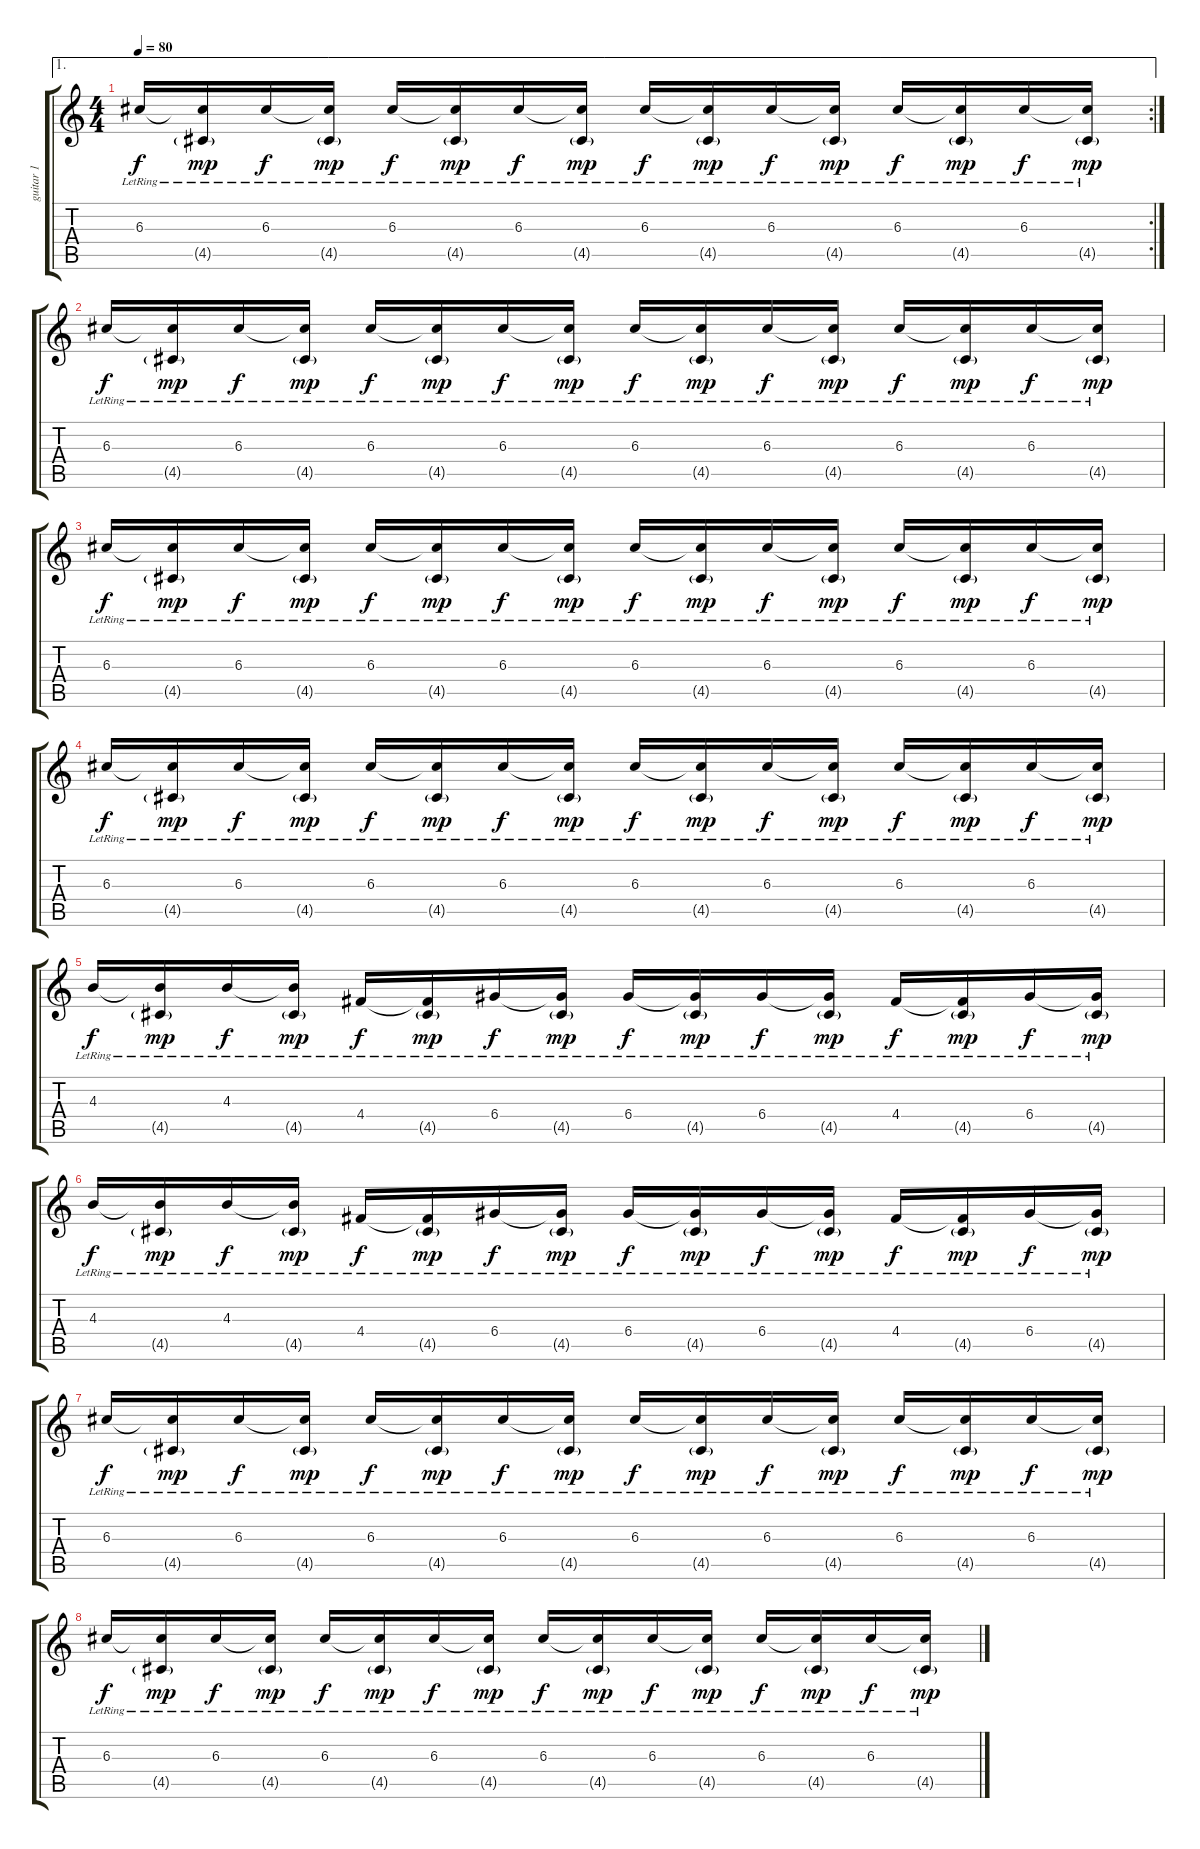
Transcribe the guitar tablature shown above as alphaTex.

\track ("guitar 1" "guitar 1") {instrument electricguitarclean}
\staff {score tabs}
\tuning (E4 B3 G3 D3 A2 E2) {hide}
\ae 1
\rc 2
\ts (4 4)
\tempo 80
\clef g2
\ks c
6.3{lr}.16{dy f} (6.3{t} 4.5{g lr}).16{dy mp} 6.3{lr}.16{dy f} (6.3{t} 4.5{g lr}).16{dy mp} 6.3{lr}.16{dy f} (6.3{t} 4.5{g lr}).16{dy mp} 6.3{lr}.16{dy f} (6.3{t} 4.5{g lr}).16{dy mp} 6.3{lr}.16{dy f} (6.3{t} 4.5{g lr}).16{dy mp} 6.3{lr}.16{dy f} (6.3{t} 4.5{g lr}).16{dy mp} 6.3{lr}.16{dy f} (6.3{t} 4.5{g lr}).16{dy mp} 6.3{lr}.16{dy f} (6.3{t} 4.5{g lr}).16{dy mp} |
6.3{lr}.16{dy f} (6.3{t} 4.5{g lr}).16{dy mp} 6.3{lr}.16{dy f} (6.3{t} 4.5{g lr}).16{dy mp} 6.3{lr}.16{dy f} (6.3{t} 4.5{g lr}).16{dy mp} 6.3{lr}.16{dy f} (6.3{t} 4.5{g lr}).16{dy mp} 6.3{lr}.16{dy f} (6.3{t} 4.5{g lr}).16{dy mp} 6.3{lr}.16{dy f} (6.3{t} 4.5{g lr}).16{dy mp} 6.3{lr}.16{dy f} (6.3{t} 4.5{g lr}).16{dy mp} 6.3{lr}.16{dy f} (6.3{t} 4.5{g lr}).16{dy mp} |
6.3{lr}.16{dy f} (6.3{t} 4.5{g lr}).16{dy mp} 6.3{lr}.16{dy f} (6.3{t} 4.5{g lr}).16{dy mp} 6.3{lr}.16{dy f} (6.3{t} 4.5{g lr}).16{dy mp} 6.3{lr}.16{dy f} (6.3{t} 4.5{g lr}).16{dy mp} 6.3{lr}.16{dy f} (6.3{t} 4.5{g lr}).16{dy mp} 6.3{lr}.16{dy f} (6.3{t} 4.5{g lr}).16{dy mp} 6.3{lr}.16{dy f} (6.3{t} 4.5{g lr}).16{dy mp} 6.3{lr}.16{dy f} (6.3{t} 4.5{g lr}).16{dy mp} |
6.3{lr}.16{dy f} (6.3{t} 4.5{g lr}).16{dy mp} 6.3{lr}.16{dy f} (6.3{t} 4.5{g lr}).16{dy mp} 6.3{lr}.16{dy f} (6.3{t} 4.5{g lr}).16{dy mp} 6.3{lr}.16{dy f} (6.3{t} 4.5{g lr}).16{dy mp} 6.3{lr}.16{dy f} (6.3{t} 4.5{g lr}).16{dy mp} 6.3{lr}.16{dy f} (6.3{t} 4.5{g lr}).16{dy mp} 6.3{lr}.16{dy f} (6.3{t} 4.5{g lr}).16{dy mp} 6.3{lr}.16{dy f} (6.3{t} 4.5{g lr}).16{dy mp} |
4.3{lr}.16{dy f} (4.3{t} 4.5{g lr}).16{dy mp} 4.3{lr}.16{dy f} (4.3{t} 4.5{g lr}).16{dy mp} 4.4{lr}.16{dy f} (4.4{t} 4.5{g lr}).16{dy mp} 6.4{lr}.16{dy f} (6.4{t} 4.5{g lr}).16{dy mp} 6.4{lr}.16{dy f} (6.4{t} 4.5{g lr}).16{dy mp} 6.4{lr}.16{dy f} (6.4{t} 4.5{g lr}).16{dy mp} 4.4{lr}.16{dy f} (4.4{t} 4.5{g lr}).16{dy mp} 6.4{lr}.16{dy f} (6.4{t} 4.5{g lr}).16{dy mp} |
4.3{lr}.16{dy f} (4.3{t} 4.5{g lr}).16{dy mp} 4.3{lr}.16{dy f} (4.3{t} 4.5{g lr}).16{dy mp} 4.4{lr}.16{dy f} (4.4{t} 4.5{g lr}).16{dy mp} 6.4{lr}.16{dy f} (6.4{t} 4.5{g lr}).16{dy mp} 6.4{lr}.16{dy f} (6.4{t} 4.5{g lr}).16{dy mp} 6.4{lr}.16{dy f} (6.4{t} 4.5{g lr}).16{dy mp} 4.4{lr}.16{dy f} (4.4{t} 4.5{g lr}).16{dy mp} 6.4{lr}.16{dy f} (6.4{t} 4.5{g lr}).16{dy mp} |
6.3{lr}.16{dy f} (6.3{t} 4.5{g lr}).16{dy mp} 6.3{lr}.16{dy f} (6.3{t} 4.5{g lr}).16{dy mp} 6.3{lr}.16{dy f} (6.3{t} 4.5{g lr}).16{dy mp} 6.3{lr}.16{dy f} (6.3{t} 4.5{g lr}).16{dy mp} 6.3{lr}.16{dy f} (6.3{t} 4.5{g lr}).16{dy mp} 6.3{lr}.16{dy f} (6.3{t} 4.5{g lr}).16{dy mp} 6.3{lr}.16{dy f} (6.3{t} 4.5{g lr}).16{dy mp} 6.3{lr}.16{dy f} (6.3{t} 4.5{g lr}).16{dy mp} |
6.3{lr}.16{dy f} (6.3{t} 4.5{g lr}).16{dy mp} 6.3{lr}.16{dy f} (6.3{t} 4.5{g lr}).16{dy mp} 6.3{lr}.16{dy f} (6.3{t} 4.5{g lr}).16{dy mp} 6.3{lr}.16{dy f} (6.3{t} 4.5{g lr}).16{dy mp} 6.3{lr}.16{dy f} (6.3{t} 4.5{g lr}).16{dy mp} 6.3{lr}.16{dy f} (6.3{t} 4.5{g lr}).16{dy mp} 6.3{lr}.16{dy f} (6.3{t} 4.5{g lr}).16{dy mp} 6.3{lr}.16{dy f} (6.3{t} 4.5{g lr}).16{dy mp}
